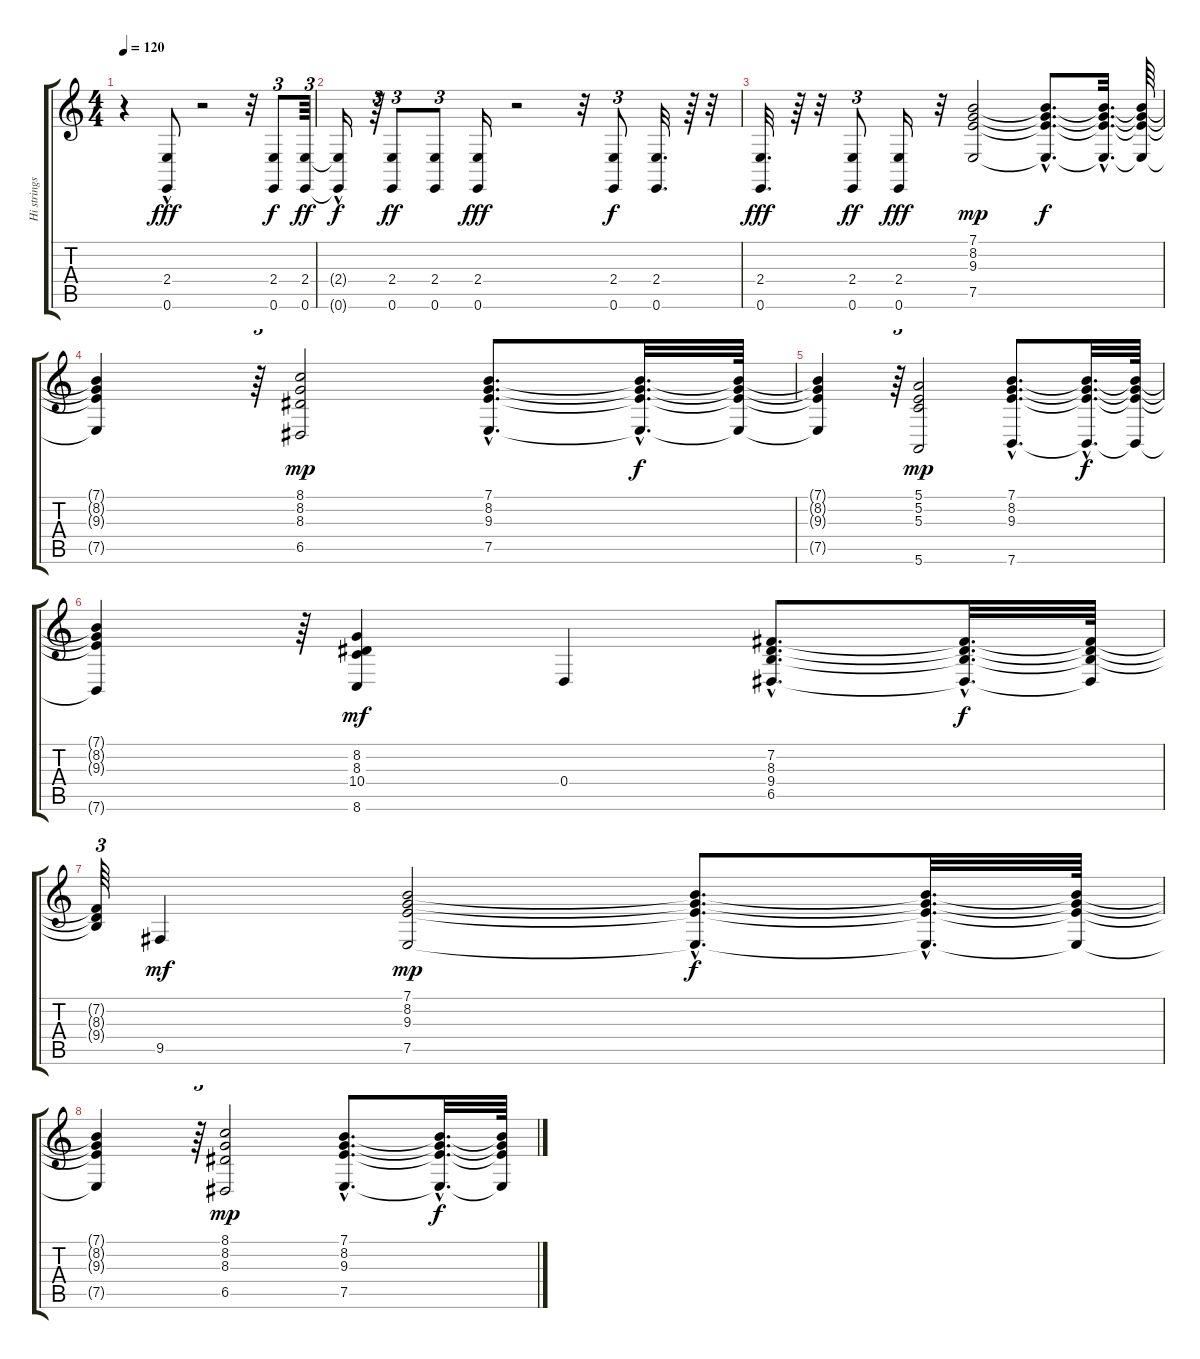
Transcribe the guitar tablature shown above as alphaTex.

\track ("Hi strings" "Hi strings") {instrument stringensemble1}
\staff {score tabs}
\tuning (E4 B3 G3 D3 A2 E2) {hide}
\ts (4 4)
\tempo 120
\clef g2
\ks c
r.4{dy fff instrument stringensemble1} (2.4 0.6{hac}).8{volume 16 balance 9 instrument stringensemble1} r.2 r.32 (2.4 0.6).8{tu (3 2) dy f} (2.4 0.6).64{tu (3 2) dy ff} |
(2.4{hac t} 0.6{hac t}).16{dy f} r.64{tu (3 2)} (2.4 0.6).8{tu (3 2) dy ff} (2.4 0.6).8{tu (3 2)} (2.4 0.6).16{dy fff} r.2 r.32 (2.4 0.6).8{tu (3 2) dy f} (2.4 0.6).32{d} r.64 r.32 |
(2.4 0.6).32{d dy fff} r.64 r.32 (2.4 0.6).8{tu (3 2) dy ff} (2.4 0.6).16{dy fff} r.32 (7.1 8.2 9.3 7.5).2{dy mp volume 14} (7.1{hac t} 8.2{hac t} 9.3{hac t} 7.5{hac t}).8{d dy f} (7.1{hac t} 8.2{hac t} 9.3{hac t} 7.5{hac t}).32{d} (7.1{t} 8.2{t} 9.3{t} 7.5{t}).64 |
(7.1{t} 8.2{t} 9.3{t} 7.5{t}).4 r.64{tu (3 2)} (8.1 8.2 8.3 6.5).2{dy mp} (7.1{hac} 8.2{hac} 9.3{hac} 7.5{hac}).8{d} (7.1{hac t} 8.2{hac t} 9.3{hac t} 7.5{hac t}).32{d dy f} (7.1{t} 8.2{t} 9.3{t} 7.5{t}).64 |
(7.1{t} 8.2{t} 9.3{t} 7.5{t}).4 r.64{tu (3 2)} (5.1 5.2 5.3 5.6).2{dy mp} (7.1{hac} 8.2{hac} 9.3{hac} 7.6{hac}).8{d} (7.1{hac t} 8.2{hac t} 9.3{hac t} 7.6{hac t}).32{d dy f} (7.1{t} 8.2{t} 9.3{t} 7.6{t}).64 |
(7.1{t} 8.2{t} 9.3{t} 7.6{t}).4 r.64{tu (3 2)} (8.2 8.3 10.4 8.6).4{dy mf} 0.4.4 (7.2{hac} 8.3{hac} 9.4{hac} 6.5{hac}).8{d} (7.2{hac t} 8.3{hac t} 9.4{hac t} 6.5{hac t}).32{d dy f} (7.2{t} 8.3{t} 9.4{t} 6.5{t}).64 |
(7.2{t} 8.3{t} 9.4{t}).64{tu (3 2)} 9.5.4{dy mf} (7.1 8.2 9.3 7.5).2{dy mp} (7.1{hac t} 8.2{hac t} 9.3{hac t} 7.5{hac t}).8{d dy f} (7.1{hac t} 8.2{hac t} 9.3{hac t} 7.5{hac t}).32{d} (7.1{t} 8.2{t} 9.3{t} 7.5{t}).64 |
(7.1{t} 8.2{t} 9.3{t} 7.5{t}).4 r.64{tu (3 2)} (8.1 8.2 8.3 6.5).2{dy mp} (7.1{hac} 8.2{hac} 9.3{hac} 7.5{hac}).8{d} (7.1{hac t} 8.2{hac t} 9.3{hac t} 7.5{hac t}).32{d dy f} (7.1{t} 8.2{t} 9.3{t} 7.5{t}).64
